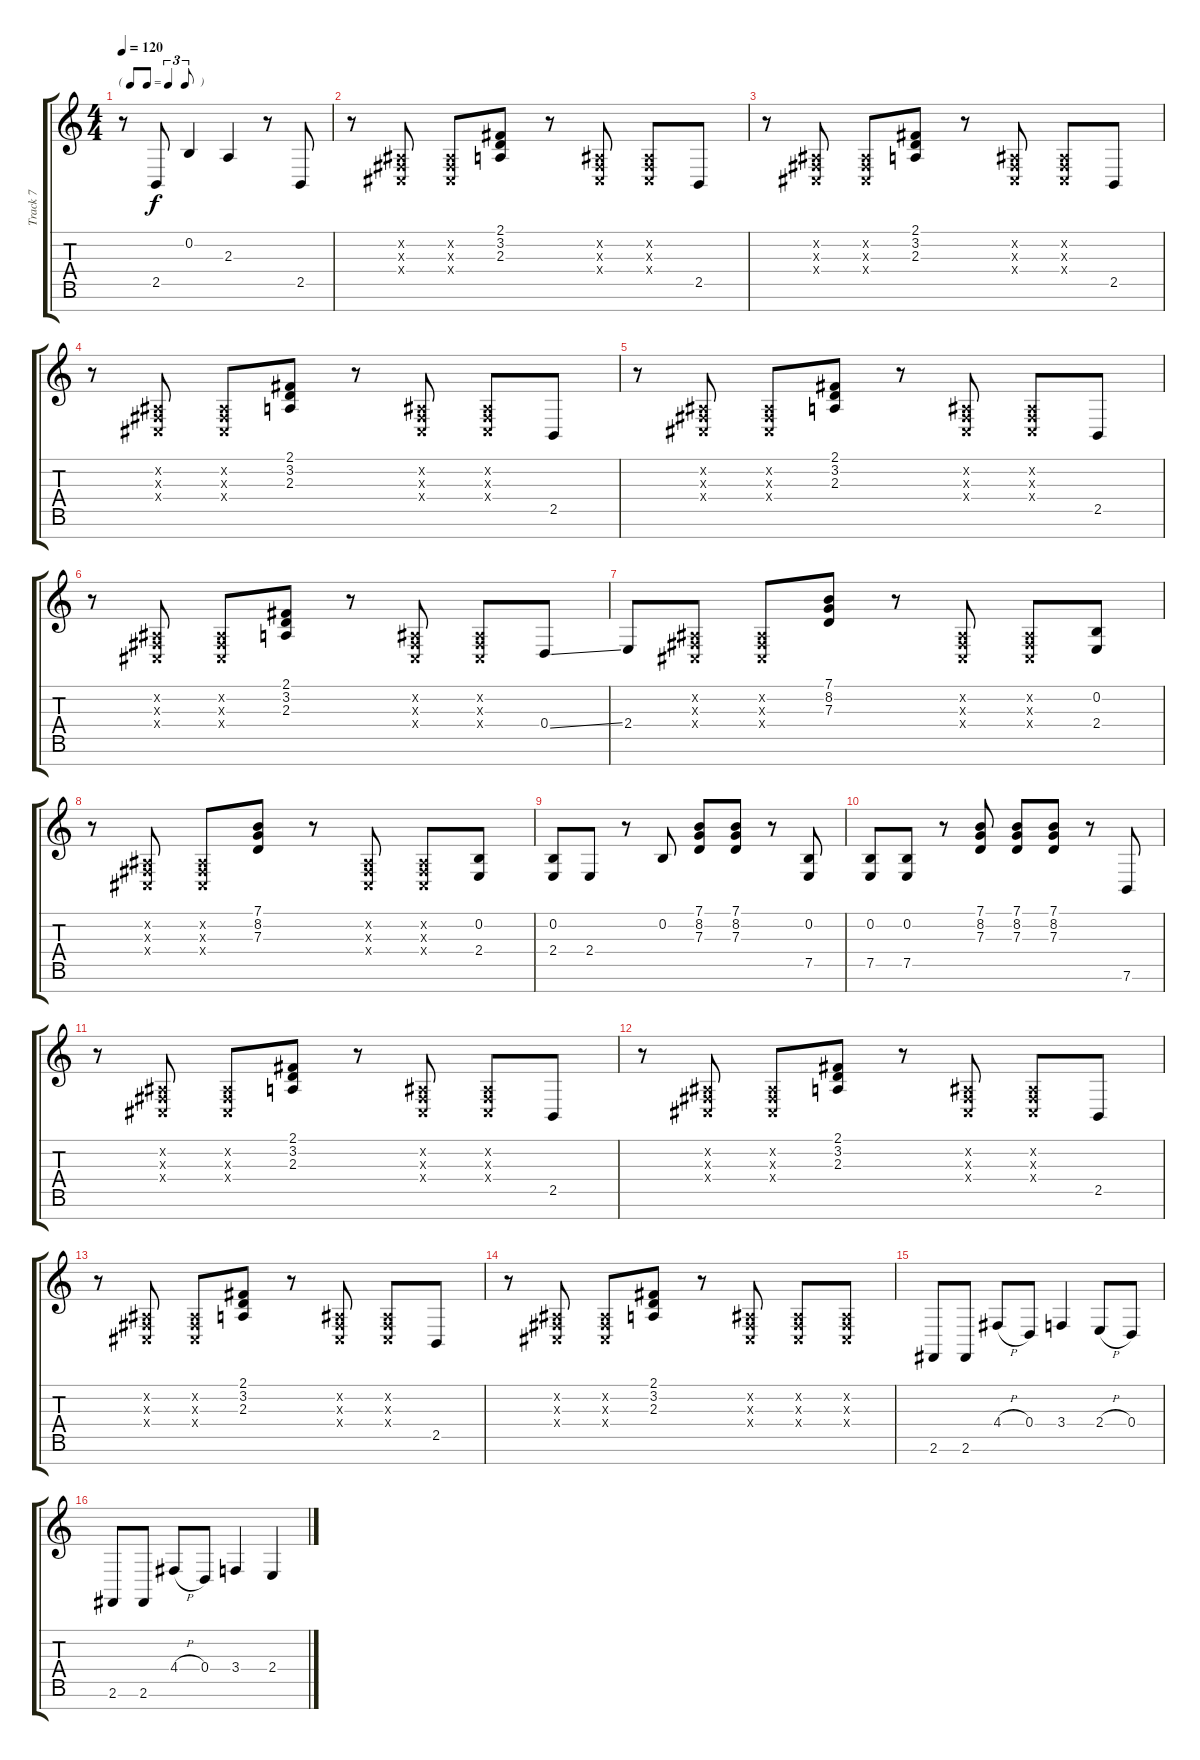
\track ("Track 7" "Track 7") {instrument percussiveorgan}
\staff {score tabs}
\tuning (E4 B3 G3 D3 A2 E2 B1) {hide}
\ts (4 4)
\tf triplet8th
\tempo 120
\clef g2
\ks c
r.8{dy f} 2.5.8 0.2.4 2.3.4 r.8 2.5.8 |
r.8 (-1.2{x} -1.3{x} -1.4{x}).8 (-1.2{x} -1.3{x} -1.4{x}).8 (2.1 3.2 2.3).8 r.8 (-1.2{x} -1.3{x} -1.4{x}).8 (-1.2{x} -1.3{x} -1.4{x}).8 2.5.8 |
r.8 (-1.2{x} -1.3{x} -1.4{x}).8 (-1.2{x} -1.3{x} -1.4{x}).8 (2.1 3.2 2.3).8 r.8 (-1.2{x} -1.3{x} -1.4{x}).8 (-1.2{x} -1.3{x} -1.4{x}).8 2.5.8 |
r.8 (-1.2{x} -1.3{x} -1.4{x}).8 (-1.2{x} -1.3{x} -1.4{x}).8 (2.1 3.2 2.3).8 r.8 (-1.2{x} -1.3{x} -1.4{x}).8 (-1.2{x} -1.3{x} -1.4{x}).8 2.5.8 |
r.8 (-1.2{x} -1.3{x} -1.4{x}).8 (-1.2{x} -1.3{x} -1.4{x}).8 (2.1 3.2 2.3).8 r.8 (-1.2{x} -1.3{x} -1.4{x}).8 (-1.2{x} -1.3{x} -1.4{x}).8 2.5.8 |
r.8 (-1.2{x} -1.3{x} -1.4{x}).8 (-1.2{x} -1.3{x} -1.4{x}).8 (2.1 3.2 2.3).8 r.8 (-1.2{x} -1.3{x} -1.4{x}).8 (-1.2{x} -1.3{x} -1.4{x}).8 0.4{ss}.8 |
2.4.8 (-1.2{x} -1.3{x} -1.4{x}).8 (-1.2{x} -1.3{x} -1.4{x}).8 (7.1 8.2 7.3).8 r.8 (-1.2{x} -1.3{x} -1.4{x}).8 (-1.2{x} -1.3{x} -1.4{x}).8 (0.2 2.4).8 |
r.8 (-1.2{x} -1.3{x} -1.4{x}).8 (-1.2{x} -1.3{x} -1.4{x}).8 (7.1 8.2 7.3).8 r.8 (-1.2{x} -1.3{x} -1.4{x}).8 (-1.2{x} -1.3{x} -1.4{x}).8 (0.2 2.4).8 |
(0.2 2.4).8 2.4.8 r.8 0.2.8 (7.1 8.2 7.3).8 (7.1 8.2 7.3).8 r.8 (0.2 7.5).8 |
(0.2 7.5).8 (0.2 7.5).8 r.8 (7.1 8.2 7.3).8 (7.1 8.2 7.3).8 (7.1 8.2 7.3).8 r.8 7.6.8 |
r.8 (-1.2{x} -1.3{x} -1.4{x}).8 (-1.2{x} -1.3{x} -1.4{x}).8 (2.1 3.2 2.3).8 r.8 (-1.2{x} -1.3{x} -1.4{x}).8 (-1.2{x} -1.3{x} -1.4{x}).8 2.5.8 |
r.8 (-1.2{x} -1.3{x} -1.4{x}).8 (-1.2{x} -1.3{x} -1.4{x}).8 (2.1 3.2 2.3).8 r.8 (-1.2{x} -1.3{x} -1.4{x}).8 (-1.2{x} -1.3{x} -1.4{x}).8 2.5.8 |
r.8 (-1.2{x} -1.3{x} -1.4{x}).8 (-1.2{x} -1.3{x} -1.4{x}).8 (2.1 3.2 2.3).8 r.8 (-1.2{x} -1.3{x} -1.4{x}).8 (-1.2{x} -1.3{x} -1.4{x}).8 2.5.8 |
r.8 (-1.2{x} -1.3{x} -1.4{x}).8 (-1.2{x} -1.3{x} -1.4{x}).8 (2.1 3.2 2.3).8 r.8 (-1.2{x} -1.3{x} -1.4{x}).8 (-1.2{x} -1.3{x} -1.4{x}).8 (-1.2{x} -1.3{x} -1.4{x}).8 |
2.6.8 2.6.8 4.4{h}.8 0.4.8 3.4.4 2.4{h}.8 0.4.8 |
2.6.8 2.6.8 4.4{h}.8 0.4.8 3.4.4 2.4.4
